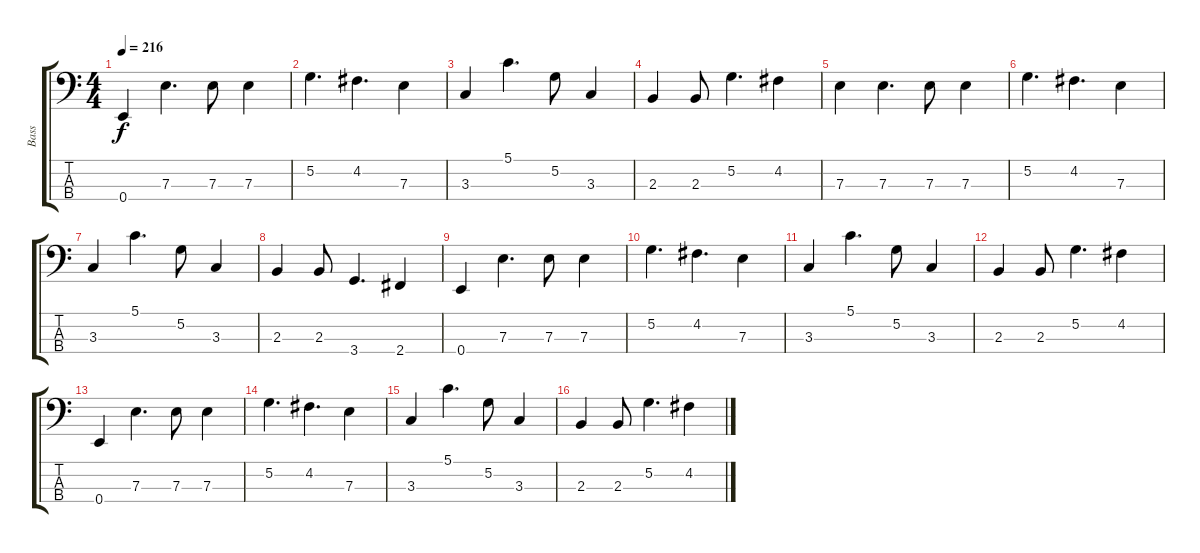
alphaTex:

\track ("Bass" "Bass") {instrument acousticbass}
\staff {score tabs}
\tuning (G2 D2 A1 E1) {hide}
\ts (4 4)
\tempo 216
\clef f4
\ks c
0.4.4{dy f} 7.3.4{d} 7.3.8 7.3.4 |
5.2.4{d} 4.2.4{d} 7.3.4 |
3.3.4 5.1.4{d} 5.2.8 3.3.4 |
2.3.4 2.3.8 5.2.4{d} 4.2.4 |
7.3.4 7.3.4{d} 7.3.8 7.3.4 |
5.2.4{d} 4.2.4{d} 7.3.4 |
3.3.4 5.1.4{d} 5.2.8 3.3.4 |
2.3.4 2.3.8 3.4.4{d} 2.4.4 |
0.4.4 7.3.4{d} 7.3.8 7.3.4 |
5.2.4{d} 4.2.4{d} 7.3.4 |
3.3.4 5.1.4{d} 5.2.8 3.3.4 |
2.3.4 2.3.8 5.2.4{d} 4.2.4 |
0.4.4 7.3.4{d} 7.3.8 7.3.4 |
5.2.4{d} 4.2.4{d} 7.3.4 |
3.3.4 5.1.4{d} 5.2.8 3.3.4 |
2.3.4 2.3.8 5.2.4{d} 4.2.4
